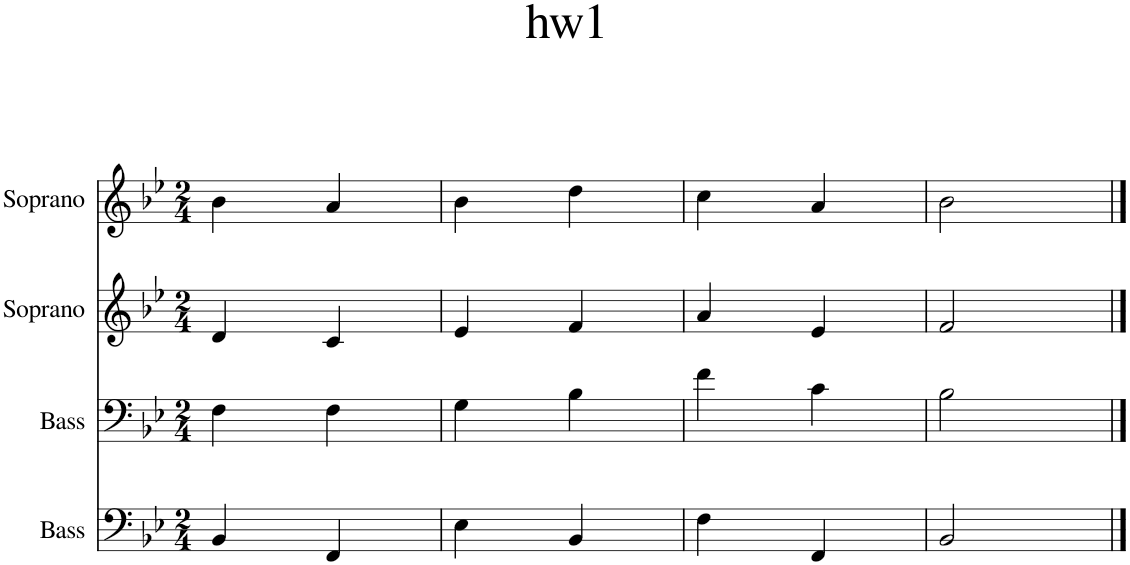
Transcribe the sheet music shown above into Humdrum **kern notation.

**kern	**kern	**kern	**kern
*part4	*part3	*part2	*part1
*staff4	*staff3	*staff2	*staff1
*I"Bass	*I"Bass	*I"Soprano	*I"Soprano
*I'B.	*I'B.	*I'S.	*I'S.
*clefF4	*clefF4	*clefG2	*clefG2
*k[b-e-]	*k[b-e-]	*k[b-e-]	*k[b-e-]
*M2/4	*M2/4	*M2/4	*M2/4
=1	=1	=1	=1
4BB-/	4F\	4d/	4b-\
4FF/	4F\	4c/	4a/
=2	=2	=2	=2
4E-\	4G\	4e-/	4b-\
4BB-/	4B-\	4f/	4dd\
=3	=3	=3	=3
4F\	4f\	4a/	4cc\
4FF/	4c\	4e-/	4a/
=4	=4	=4	=4
2BB-/	2B-\	2f/	2b-\
==	==	==	==
*-	*-	*-	*-
